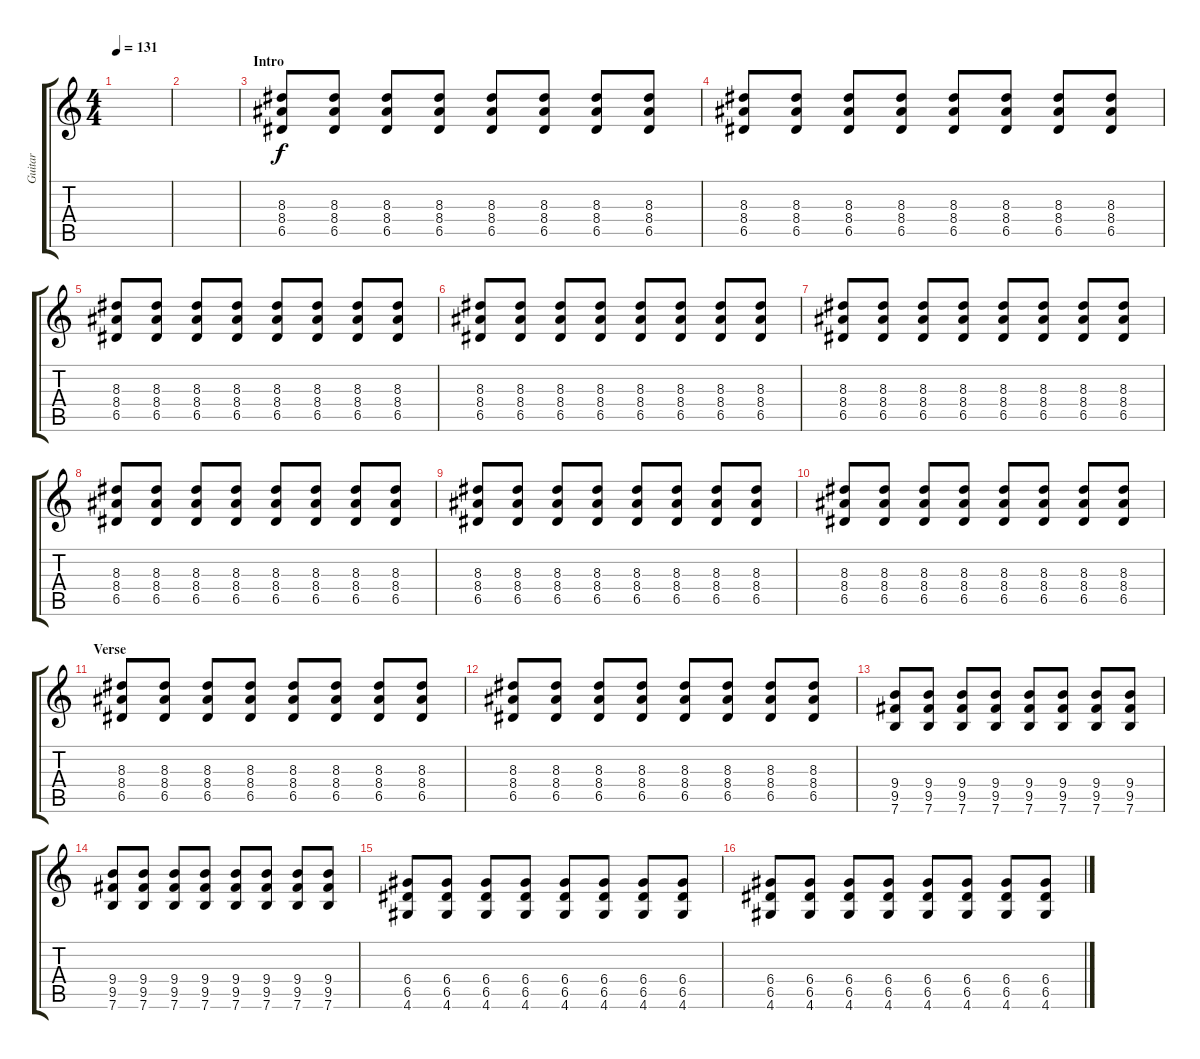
\track ("Guitar" "Guitar") {instrument distortionguitar}
\staff {score tabs}
\tuning (E4 B3 G3 D3 A2 E2) {hide}
\ts (4 4)
\tempo 131
\clef g2
\ks c
|
|
\section ("" "Intro")
(8.3 8.4 6.5).8 (8.3 8.4 6.5).8 (8.3 8.4 6.5).8 (8.3 8.4 6.5).8 (8.3 8.4 6.5).8 (8.3 8.4 6.5).8 (8.3 8.4 6.5).8 (8.3 8.4 6.5).8 |
(8.3 8.4 6.5).8 (8.3 8.4 6.5).8 (8.3 8.4 6.5).8 (8.3 8.4 6.5).8 (8.3 8.4 6.5).8 (8.3 8.4 6.5).8 (8.3 8.4 6.5).8 (8.3 8.4 6.5).8 |
(8.3 8.4 6.5).8 (8.3 8.4 6.5).8 (8.3 8.4 6.5).8 (8.3 8.4 6.5).8 (8.3 8.4 6.5).8 (8.3 8.4 6.5).8 (8.3 8.4 6.5).8 (8.3 8.4 6.5).8 |
(8.3 8.4 6.5).8 (8.3 8.4 6.5).8 (8.3 8.4 6.5).8 (8.3 8.4 6.5).8 (8.3 8.4 6.5).8 (8.3 8.4 6.5).8 (8.3 8.4 6.5).8 (8.3 8.4 6.5).8 |
(8.3 8.4 6.5).8 (8.3 8.4 6.5).8 (8.3 8.4 6.5).8 (8.3 8.4 6.5).8 (8.3 8.4 6.5).8 (8.3 8.4 6.5).8 (8.3 8.4 6.5).8 (8.3 8.4 6.5).8 |
(8.3 8.4 6.5).8 (8.3 8.4 6.5).8 (8.3 8.4 6.5).8 (8.3 8.4 6.5).8 (8.3 8.4 6.5).8 (8.3 8.4 6.5).8 (8.3 8.4 6.5).8 (8.3 8.4 6.5).8 |
(8.3 8.4 6.5).8 (8.3 8.4 6.5).8 (8.3 8.4 6.5).8 (8.3 8.4 6.5).8 (8.3 8.4 6.5).8 (8.3 8.4 6.5).8 (8.3 8.4 6.5).8 (8.3 8.4 6.5).8 |
(8.3 8.4 6.5).8 (8.3 8.4 6.5).8 (8.3 8.4 6.5).8 (8.3 8.4 6.5).8 (8.3 8.4 6.5).8 (8.3 8.4 6.5).8 (8.3 8.4 6.5).8 (8.3 8.4 6.5).8 |
\section ("" "Verse")
(8.3 8.4 6.5).8 (8.3 8.4 6.5).8 (8.3 8.4 6.5).8 (8.3 8.4 6.5).8 (8.3 8.4 6.5).8 (8.3 8.4 6.5).8 (8.3 8.4 6.5).8 (8.3 8.4 6.5).8 |
(8.3 8.4 6.5).8 (8.3 8.4 6.5).8 (8.3 8.4 6.5).8 (8.3 8.4 6.5).8 (8.3 8.4 6.5).8 (8.3 8.4 6.5).8 (8.3 8.4 6.5).8 (8.3 8.4 6.5).8 |
(9.4 9.5 7.6).8 (9.4 9.5 7.6).8 (9.4 9.5 7.6).8 (9.4 9.5 7.6).8 (9.4 9.5 7.6).8 (9.4 9.5 7.6).8 (9.4 9.5 7.6).8 (9.4 9.5 7.6).8 |
(9.4 9.5 7.6).8 (9.4 9.5 7.6).8 (9.4 9.5 7.6).8 (9.4 9.5 7.6).8 (9.4 9.5 7.6).8 (9.4 9.5 7.6).8 (9.4 9.5 7.6).8 (9.4 9.5 7.6).8 |
(6.4 6.5 4.6).8 (6.4 6.5 4.6).8 (6.4 6.5 4.6).8 (6.4 6.5 4.6).8 (6.4 6.5 4.6).8 (6.4 6.5 4.6).8 (6.4 6.5 4.6).8 (6.4 6.5 4.6).8 |
(6.4 6.5 4.6).8 (6.4 6.5 4.6).8 (6.4 6.5 4.6).8 (6.4 6.5 4.6).8 (6.4 6.5 4.6).8 (6.4 6.5 4.6).8 (6.4 6.5 4.6).8 (6.4 6.5 4.6).8
